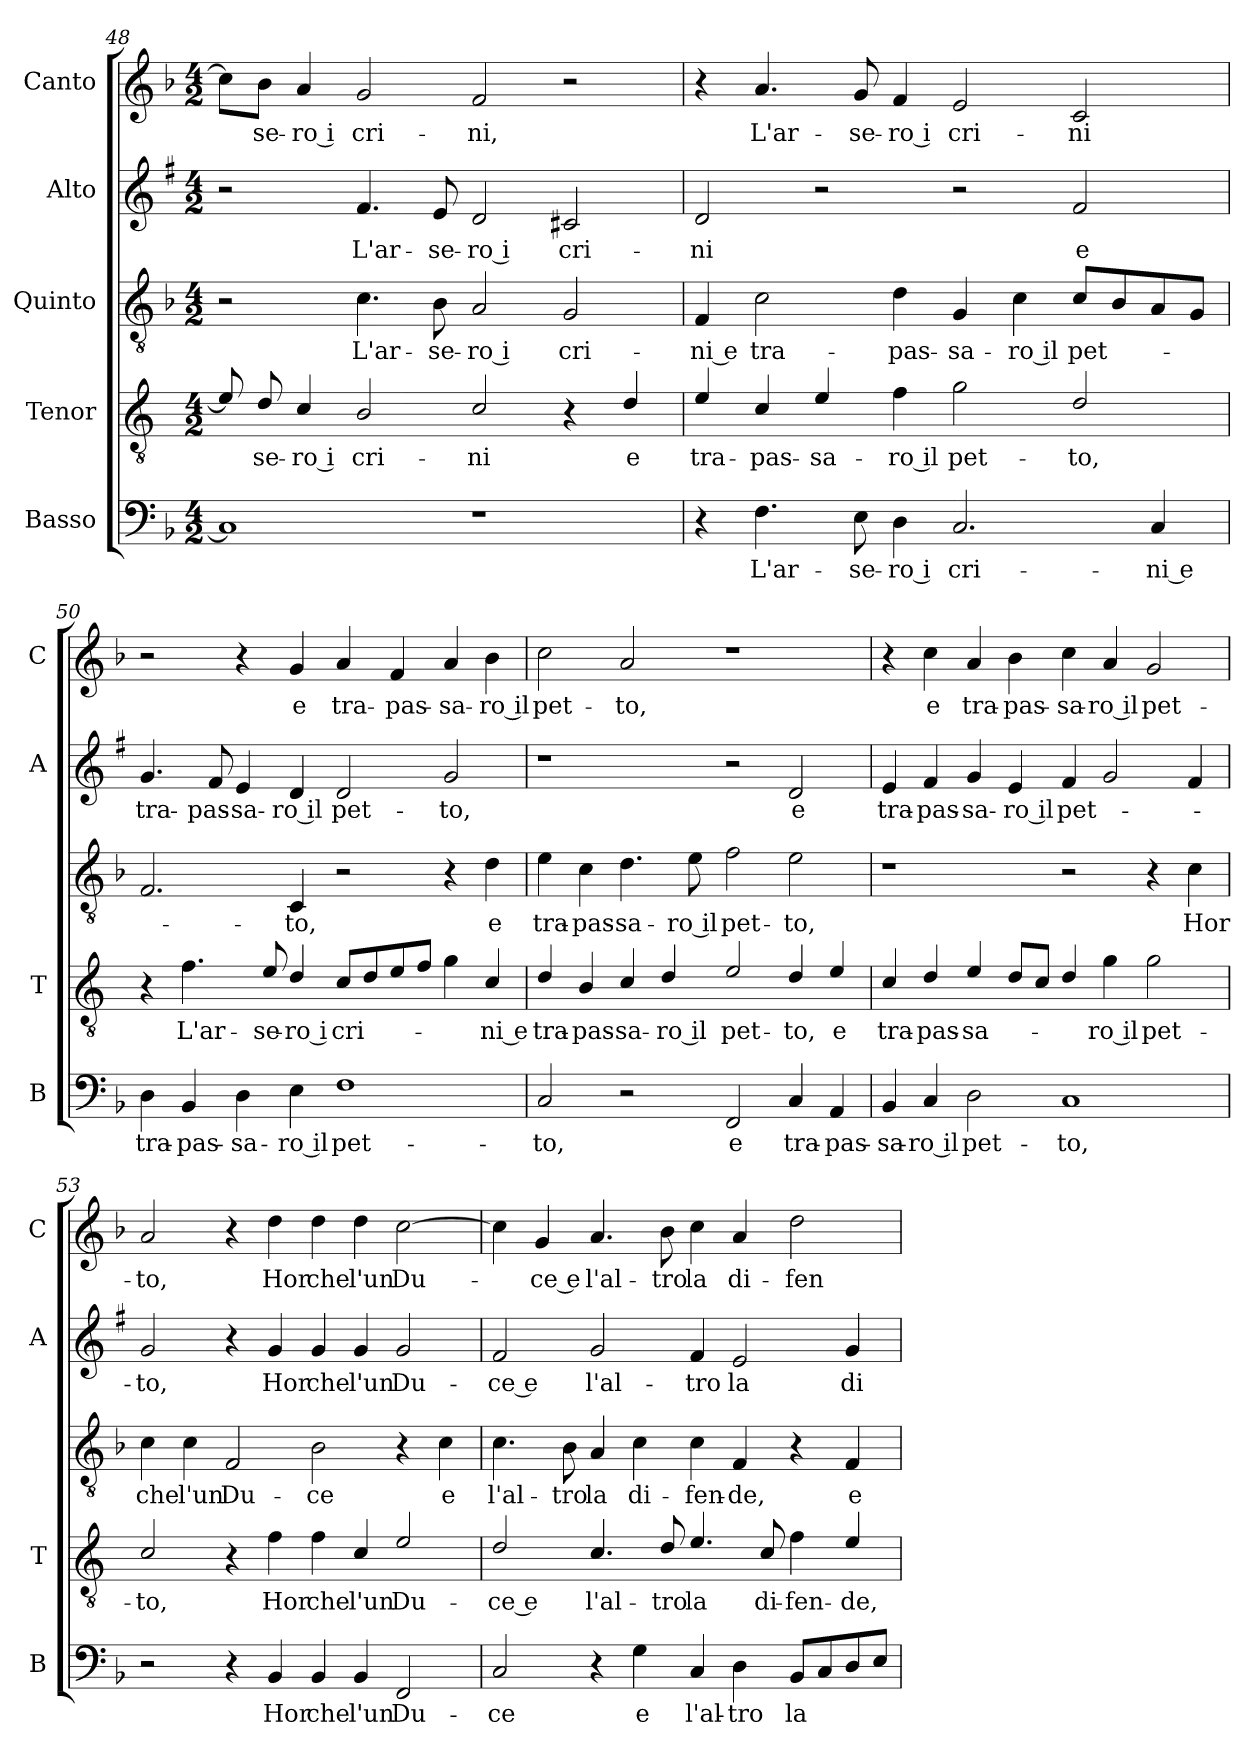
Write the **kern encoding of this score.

**kern	**text	**kern	**text	**kern	**text	**kern	**text	**kern	**text
*part5	*part5	*part4	*part4	*part3	*part3	*part2	*part2	*part1	*part1
*staff5	*staff5	*staff4	*staff4	*staff3	*staff3	*staff2	*staff2	*staff1	*staff1
*I"Basso	*	*I"Tenor	*	*I"Quinto	*	*I"Alto	*	*I"Canto	*
*I'B	*	*I'T	*	*	*	*I'A	*	*I'C	*
*clefF4	*	*clefGv2	*	*clefGv2	*	*clefG2	*	*clefG2	*
*	*	*ITrd4c7	*	*	*	*ITrd1c2	*	*	*
*k[b-]	*	*k[b-]	*	*k[b-]	*	*k[b-]	*	*k[b-]	*
*F:	*	*F:	*	*F:	*	*F:	*	*F:	*
*M4/2	*	*M4/2	*	*M4/2	*	*M4/2	*	*M4/2	*
=48	=48	=48	=48	=48	=48	=48	=48	=48	=48
1C]	.	8A/]	.	2r	.	2r	.	8cc\L]	.
!	!	!	!LO:LY:b	!	!	!	!	!	!LO:LY:b
.	.	8G/	-se-	.	.	.	.	8b-\J	-se-
!	!	!	!LO:LY:b	!	!	!	!	!	!LO:LY:b
.	.	4F/	-ro i	.	.	.	.	4a/	-ro i
!	!	!	!LO:LY:b	!	!LO:LY:b	!	!LO:LY:b	!	!LO:LY:b
.	.	2E/	cri-	4.c\	L'ar-	4.e/	L'ar-	2g/	cri-
!	!	!	!	!	!LO:LY:b	!	!LO:LY:b	!	!
.	.	.	.	8B-\	-se-	8d/	-se-	.	.
!	!	!	!LO:LY:b	!	!LO:LY:b	!	!LO:LY:b	!	!LO:LY:b
1r	.	2F/	-ni	2A/	-ro i	2c/	-ro i	2f/	-ni,
!	!	!	!	!	!LO:LY:b	!	!LO:LY:b	!	!
.	.	4r	.	2G/	cri-	2Bn/	cri-	2r	.
!	!	!	!LO:LY:b	!	!	!	!	!	!
.	.	4G/	e	.	.	.	.	.	.
=49	=49	=49	=49	=49	=49	=49	=49	=49	=49
!	!	!	!LO:LY:b	!	!LO:LY:b	!	!LO:LY:b	!	!
4r	.	4A/	tra-	4F/	-ni e	2c/	-ni	4r	.
!	!LO:LY:b	!	!LO:LY:b	!	!LO:LY:b	!	!	!	!LO:LY:b
4.F\	L'ar-	4F/	-pas-	2c\	tra-	.	.	4.a/	L'ar-
!	!	!	!LO:LY:b	!	!	!	!	!	!
.	.	4A/	-sa-	.	.	2r	.	.	.
!	!LO:LY:b	!	!	!	!	!	!	!	!LO:LY:b
8E\	-se-	.	.	.	.	.	.	8g/	-se-
!	!LO:LY:b	!	!LO:LY:b	!	!LO:LY:b	!	!	!	!LO:LY:b
4D\	-ro i	4B-\	-ro il	4d\	-pas-	.	.	4f/	-ro i
!	!LO:LY:b	!	!LO:LY:b	!	!LO:LY:b	!	!	!	!LO:LY:b
2.C/	cri-	2c\	pet-	4G/	-sa-	2r	.	2e/	cri-
!	!	!	!	!	!LO:LY:b	!	!	!	!
.	.	.	.	4c\	-ro il	.	.	.	.
!	!	!	!LO:LY:b	!	!LO:LY:b	!	!LO:LY:b	!	!LO:LY:b
.	.	2G/	-to,	8c/L	pet-	2e/	e	2c/	-ni
.	.	.	.	8B-/	.	.	.	.	.
!	!LO:LY:b	!	!	!	!	!	!	!	!
4C/	-ni e	.	.	8A/	.	.	.	.	.
.	.	.	.	8G/J	.	.	.	.	.
=50	=50	=50	=50	=50	=50	=50	=50	=50	=50
!	!LO:LY:b	!	!	!	!	!	!LO:LY:b	!	!
4D\	tra-	4r	.	2.F/	.	4.f/	tra-	2r	.
!	!LO:LY:b	!	!LO:LY:b	!	!	!	!	!	!
4BB-/	-pas-	4.B-\	L'ar-	.	.	.	.	.	.
!	!	!	!	!	!	!	!LO:LY:b	!	!
.	.	.	.	.	.	8e/	-pas-	.	.
!	!LO:LY:b	!	!	!	!	!	!LO:LY:b	!	!
4D\	-sa-	.	.	.	.	4d/	-sa-	4r	.
!	!	!	!LO:LY:b	!	!	!	!	!	!
.	.	8A/	-se-	.	.	.	.	.	.
!	!LO:LY:b	!	!LO:LY:b	!	!LO:LY:b	!	!LO:LY:b	!	!LO:LY:b
4E\	-ro il	4G/	-ro i	4C/	-to,	4c/	-ro il	4g/	e
!	!LO:LY:b	!	!LO:LY:b	!	!	!	!LO:LY:b	!	!LO:LY:b
1F	pet-	8F/L	cri-	2r	.	2c/	pet-	4a/	tra-
.	.	8G/	.	.	.	.	.	.	.
!	!	!	!	!	!	!	!	!	!LO:LY:b
.	.	8A/	.	.	.	.	.	4f/	-pas-
.	.	8B-/J	.	.	.	.	.	.	.
!	!	!	!	!	!	!	!LO:LY:b	!	!LO:LY:b
.	.	4c\	.	4r	.	2f/	-to,	4a/	-sa-
!	!	!	!LO:LY:b	!	!LO:LY:b	!	!	!	!LO:LY:b
.	.	4F/	-ni e	4d\	e	.	.	4b-\	-ro il
!!LO:PB:g=z
=51	=51	=51	=51	=51	=51	=51	=51	=51	=51
!	!LO:LY:b	!	!LO:LY:b	!	!LO:LY:b	!	!	!	!LO:LY:b
2C/	-to,	4G/	tra-	4e\	tra-	1r	.	2cc\	pet-
!	!	!	!LO:LY:b	!	!LO:LY:b	!	!	!	!
.	.	4E/	-pas-	4c\	-pas-	.	.	.	.
!	!	!	!LO:LY:b	!	!LO:LY:b	!	!	!	!LO:LY:b
2r	.	4F/	-sa-	4.d\	-sa-	.	.	2a/	-to,
!	!	!	!LO:LY:b	!	!	!	!	!	!
.	.	4G/	-ro il	.	.	.	.	.	.
!	!	!	!	!	!LO:LY:b	!	!	!	!
.	.	.	.	8e\	-ro il	.	.	.	.
!	!LO:LY:b	!	!LO:LY:b	!	!LO:LY:b	!	!	!	!
2FF/	e	2A/	pet-	2f\	pet-	2r	.	1r	.
!	!LO:LY:b	!	!LO:LY:b	!	!LO:LY:b	!	!LO:LY:b	!	!
4C/	tra-	4G/	-to,	2e\	-to,	2c/	e	.	.
!	!LO:LY:b	!	!LO:LY:b	!	!	!	!	!	!
4AA/	-pas-	4A/	e	.	.	.	.	.	.
=52	=52	=52	=52	=52	=52	=52	=52	=52	=52
!	!LO:LY:b	!	!LO:LY:b	!	!	!	!LO:LY:b	!	!
4BB-/	-sa-	4F/	tra-	1r	.	4d/	tra-	4r	.
!	!LO:LY:b	!	!LO:LY:b	!	!	!	!LO:LY:b	!	!LO:LY:b
4C/	-ro il	4G/	-pas-	.	.	4e/	-pas-	4cc\	e
!	!LO:LY:b	!	!LO:LY:b	!	!	!	!LO:LY:b	!	!LO:LY:b
2D\	pet-	4A/	-sa-	.	.	4f/	-sa-	4a/	tra-
!	!	!	!	!	!	!	!LO:LY:b	!	!LO:LY:b
.	.	8G/L	.	.	.	4d/	-ro il	4b-\	-pas-
.	.	8F/J	.	.	.	.	.	.	.
!	!LO:LY:b	!	!	!	!	!	!LO:LY:b	!	!LO:LY:b
1C	-to,	4G/	.	2r	.	4e/	pet-	4cc\	-sa-
!	!	!	!LO:LY:b	!	!	!	!	!	!LO:LY:b
.	.	4c\	-ro il	.	.	2f/	.	4a/	-ro il
!	!	!	!LO:LY:b	!	!	!	!	!	!LO:LY:b
.	.	2c\	pet-	4r	.	.	.	2g/	pet-
!	!	!	!	!	!LO:LY:b	!	!	!	!
.	.	.	.	4c\	Hor	4e/	.	.	.
=53	=53	=53	=53	=53	=53	=53	=53	=53	=53
!	!	!	!LO:LY:b	!	!LO:LY:b	!	!LO:LY:b	!	!LO:LY:b
2r	.	2F/	-to,	4c\	che	2f/	-to,	2a/	-to,
!	!	!	!	!	!LO:LY:b	!	!	!	!
.	.	.	.	4c\	l'un	.	.	.	.
!	!	!	!	!	!LO:LY:b	!	!	!	!
4r	.	4r	.	2F/	Du-	4r	.	4r	.
!	!LO:LY:b	!	!LO:LY:b	!	!	!	!LO:LY:b	!	!LO:LY:b
4BB-/	Hor	4B-\	Hor	.	.	4f/	Hor	4dd\	Hor
!	!LO:LY:b	!	!LO:LY:b	!	!LO:LY:b	!	!LO:LY:b	!	!LO:LY:b
4BB-/	che	4B-\	che	2B-\	-ce	4f/	che	4dd\	che
!	!LO:LY:b	!	!LO:LY:b	!	!	!	!LO:LY:b	!	!LO:LY:b
4BB-/	l'un	4F/	l'un	.	.	4f/	l'un	4dd\	l'un
!	!LO:LY:b	!	!LO:LY:b	!	!	!	!LO:LY:b	!	!LO:LY:b
2FF/	Du-	2A/	Du-	4r	.	2f/	Du-	[2cc\	Du-
!	!	!	!	!	!LO:LY:b	!	!	!	!
.	.	.	.	4c\	e	.	.	.	.
=54	=54	=54	=54	=54	=54	=54	=54	=54	=54
!	!LO:LY:b	!	!LO:LY:b	!	!LO:LY:b	!	!LO:LY:b	!	!
2C/	-ce	2G/	-ce e	4.c\	l'al-	2e/	-ce e	4cc\]	.
!	!	!	!	!	!	!	!	!	!LO:LY:b
.	.	.	.	.	.	.	.	4g/	-ce e
!	!	!	!	!	!LO:LY:b	!	!	!	!
.	.	.	.	8B-\	-tro	.	.	.	.
!	!	!	!LO:LY:b	!	!LO:LY:b	!	!LO:LY:b	!	!LO:LY:b
4r	.	4.F/	l'al-	4A/	la	2f/	l'al-	4.a/	l'al-
!	!LO:LY:b	!	!	!	!LO:LY:b	!	!	!	!
4G\	e	.	.	4c\	di-	.	.	.	.
!	!	!	!LO:LY:b	!	!	!	!	!	!LO:LY:b
.	.	8G/	-tro	.	.	.	.	8b-\	-tro
!	!LO:LY:b	!	!LO:LY:b	!	!LO:LY:b	!	!LO:LY:b	!	!LO:LY:b
4C/	l'al-	4.A/	la	4c\	-fen-	4e/	-tro	4cc\	la
!	!LO:LY:b	!	!	!	!LO:LY:b	!	!LO:LY:b	!	!LO:LY:b
4D\	-tro	.	.	4F/	-de,	2d/	la	4a/	di-
!	!	!	!LO:LY:b	!	!	!	!	!	!
.	.	8F/	di-	.	.	.	.	.	.
!	!LO:LY:b	!	!LO:LY:b	!	!	!	!	!	!LO:LY:b
8BB-/L	la	4B-\	-fen-	4r	.	.	.	2dd\	-fen-
8C/	.	.	.	.	.	.	.	.	.
!	!	!	!LO:LY:b	!	!LO:LY:b	!	!LO:LY:b	!	!
8D/	.	4A/	-de,	4F/	e	4f/	di-	.	.
8E/J	.	.	.	.	.	.	.	.	.
=	=	=	=	=	=	=	=	=	=
*-	*-	*-	*-	*-	*-	*-	*-	*-	*-
